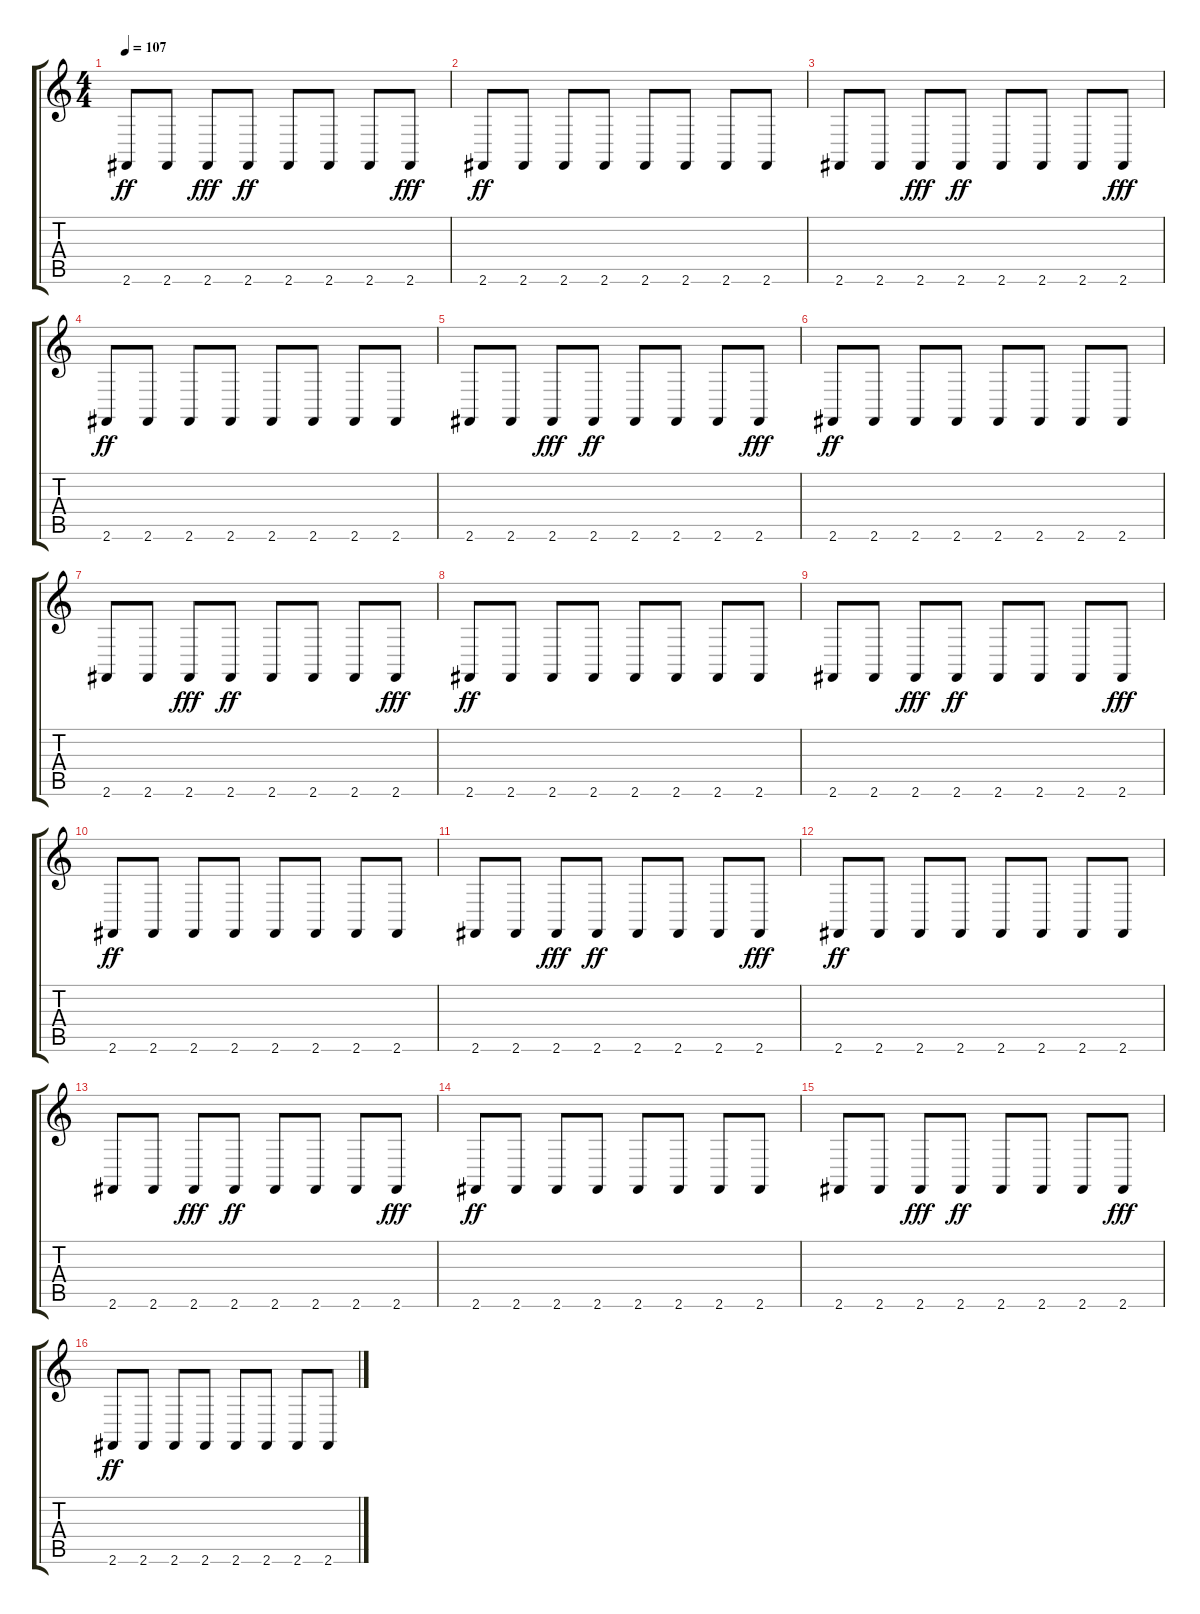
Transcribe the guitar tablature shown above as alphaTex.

\track "" {instrument acousticgrandpiano}
\staff {score tabs}
\tuning (E4 B3 G3 D3 A2 E2) {hide}
\ts (4 4)
\tempo 107
\clef g2
\ks c
2.6.8{dy ff} 2.6.8 2.6.8{dy fff} 2.6.8{dy ff} 2.6.8 2.6.8 2.6.8 2.6.8{dy fff} |
2.6.8{dy ff} 2.6.8 2.6.8 2.6.8 2.6.8 2.6.8 2.6.8 2.6.8 |
2.6.8 2.6.8 2.6.8{dy fff} 2.6.8{dy ff} 2.6.8 2.6.8 2.6.8 2.6.8{dy fff} |
2.6.8{dy ff} 2.6.8 2.6.8 2.6.8 2.6.8 2.6.8 2.6.8 2.6.8 |
2.6.8 2.6.8 2.6.8{dy fff} 2.6.8{dy ff} 2.6.8 2.6.8 2.6.8 2.6.8{dy fff} |
2.6.8{dy ff} 2.6.8 2.6.8 2.6.8 2.6.8 2.6.8 2.6.8 2.6.8 |
2.6.8 2.6.8 2.6.8{dy fff} 2.6.8{dy ff} 2.6.8 2.6.8 2.6.8 2.6.8{dy fff} |
2.6.8{dy ff} 2.6.8 2.6.8 2.6.8 2.6.8 2.6.8 2.6.8 2.6.8 |
2.6.8 2.6.8 2.6.8{dy fff} 2.6.8{dy ff} 2.6.8 2.6.8 2.6.8 2.6.8{dy fff} |
2.6.8{dy ff} 2.6.8 2.6.8 2.6.8 2.6.8 2.6.8 2.6.8 2.6.8 |
2.6.8 2.6.8 2.6.8{dy fff} 2.6.8{dy ff} 2.6.8 2.6.8 2.6.8 2.6.8{dy fff} |
2.6.8{dy ff} 2.6.8 2.6.8 2.6.8 2.6.8 2.6.8 2.6.8 2.6.8 |
2.6.8 2.6.8 2.6.8{dy fff} 2.6.8{dy ff} 2.6.8 2.6.8 2.6.8 2.6.8{dy fff} |
2.6.8{dy ff} 2.6.8 2.6.8 2.6.8 2.6.8 2.6.8 2.6.8 2.6.8 |
2.6.8 2.6.8 2.6.8{dy fff} 2.6.8{dy ff} 2.6.8 2.6.8 2.6.8 2.6.8{dy fff} |
2.6.8{dy ff} 2.6.8 2.6.8 2.6.8 2.6.8 2.6.8 2.6.8 2.6.8
